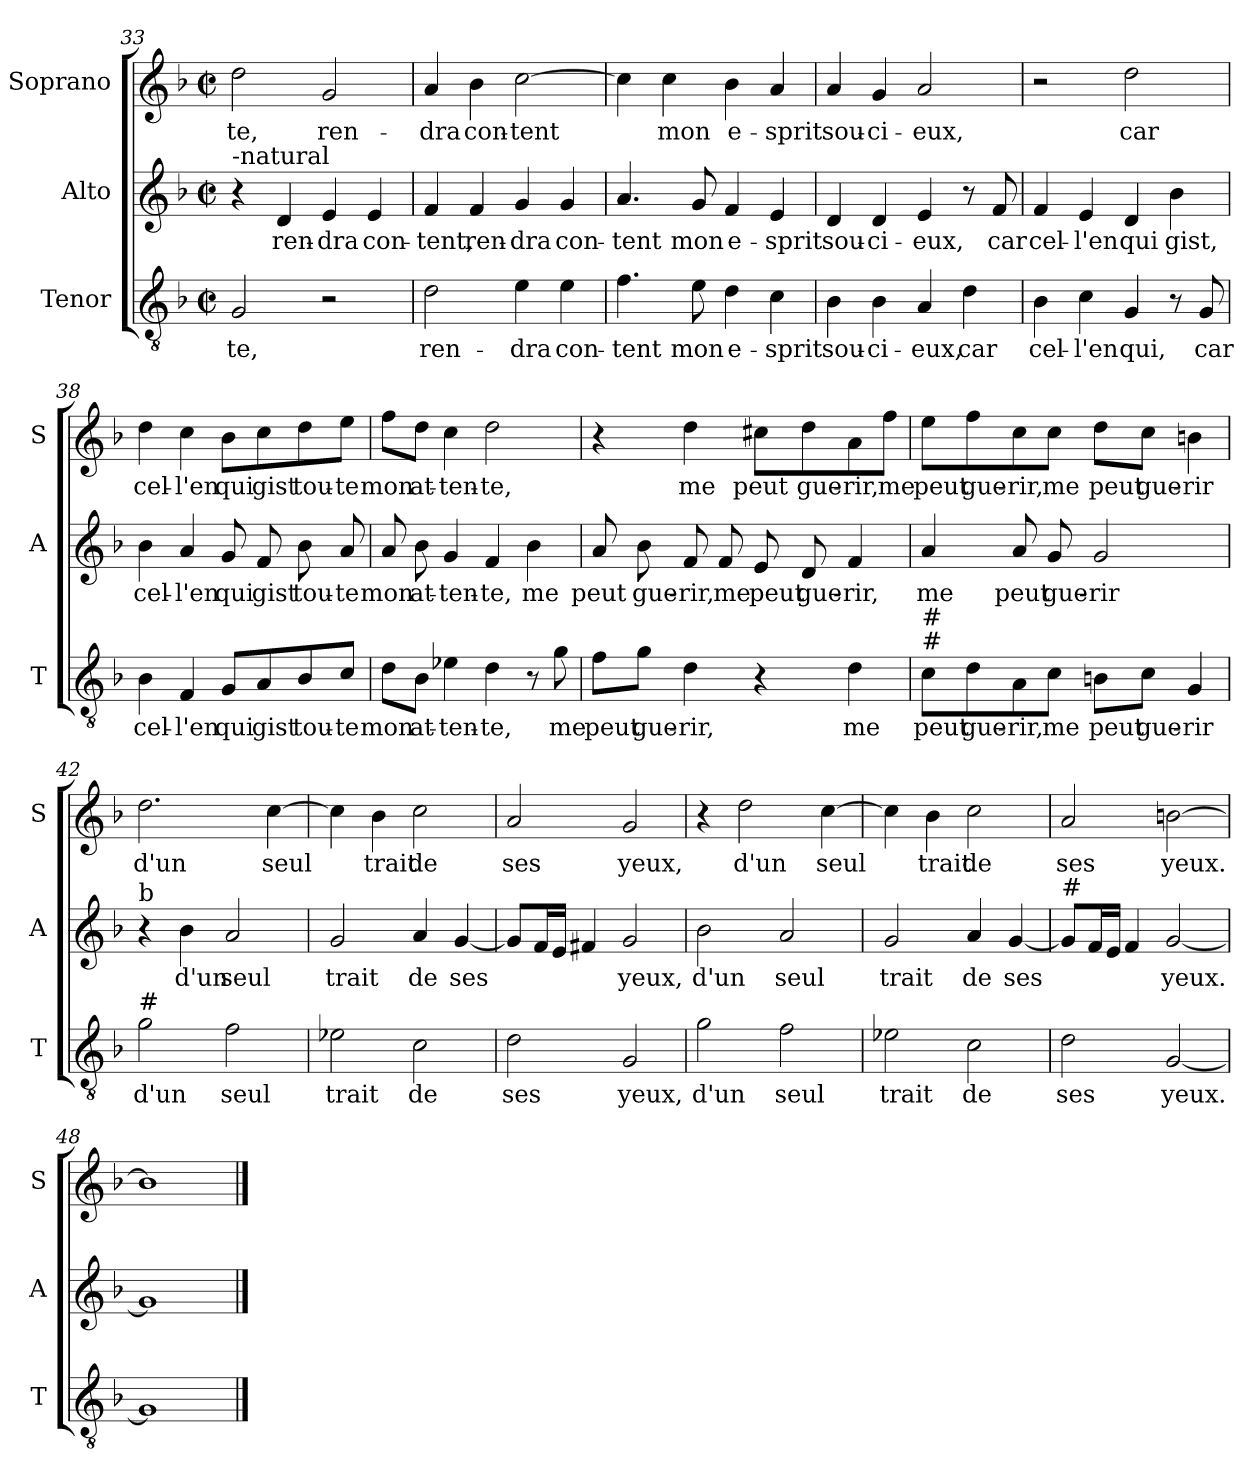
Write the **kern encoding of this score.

**kern	**text	**kern	**text	**kern	**text
*part3	*part3	*part2	*part2	*part1	*part1
*staff3	*staff3	*staff2	*staff2	*staff1	*staff1
*I"Tenor	*	*I"Alto	*	*I"Soprano	*
*I'T	*	*I'A	*	*I'S	*
*clefGv2	*	*clefG2	*	*clefG2	*
*k[b-]	*	*k[b-]	*	*k[b-]	*
*F:	*	*F:	*	*F:	*
*M2/2	*	*M2/2	*	*M2/2	*
*met(c|)	*	*met(c|)	*	*met(c|)	*
=33	=33	=33	=33	=33	=33
!	!	!LO:TX:a:t=-natural	!	!	!
!	!LO:LY:b	!	!	!	!LO:LY:b
2G/	-te,	4r	.	2dd\	-te,
!	!	!	!LO:LY:b	!	!
.	.	4d/	ren-	.	.
!	!	!	!LO:LY:b	!	!LO:LY:b
2r	.	4e/	-dra	2g/	ren-
!	!	!	!LO:LY:b	!	!
.	.	4e/	con-	.	.
!!LO:LB:g=z
=34	=34	=34	=34	=34	=34
!	!LO:LY:b	!	!LO:LY:b	!	!LO:LY:b
2d\	ren-	4f/	-tent,	4a/	-dra
!	!	!	!LO:LY:b	!	!LO:LY:b
.	.	4f/	ren-	4b-\	con-
!	!LO:LY:b	!	!LO:LY:b	!	!LO:LY:b
4e\	-dra	4g/	-dra	[2cc\	-tent
!	!LO:LY:b	!	!LO:LY:b	!	!
4e\	con-	4g/	con-	.	.
=35	=35	=35	=35	=35	=35
!	!LO:LY:b	!	!LO:LY:b	!	!
4.f\	-tent	4.a/	-tent	4cc\]	.
!	!	!	!	!	!LO:LY:b
.	.	.	.	4cc\	mon
!	!LO:LY:b	!	!LO:LY:b	!	!
8e\	mon	8g/	mon	.	.
!	!LO:LY:b	!	!LO:LY:b	!	!LO:LY:b
4d\	e-	4f/	e-	4b-\	e-
!	!LO:LY:b	!	!LO:LY:b	!	!LO:LY:b
4c\	-sprit	4e/	-sprit	4a/	-sprit
=36	=36	=36	=36	=36	=36
!	!LO:LY:b	!	!LO:LY:b	!	!LO:LY:b
4B-\	sou-	4d/	sou-	4a/	sou-
!	!LO:LY:b	!	!LO:LY:b	!	!LO:LY:b
4B-\	-ci-	4d/	-ci-	4g/	-ci-
!	!LO:LY:b	!	!LO:LY:b	!	!LO:LY:b
4A/	-eux,	4e/	-eux,	2a/	-eux,
!	!LO:LY:b	!	!	!	!
4d\	car	8r	.	.	.
!	!	!	!LO:LY:b	!	!
.	.	8f/	car	.	.
=37	=37	=37	=37	=37	=37
!	!LO:LY:b	!	!LO:LY:b	!	!
4B-\	cel-	4f/	cel-	2r	.
!	!LO:LY:b	!	!LO:LY:b	!	!
4c\	-l'en	4e/	-l'en	.	.
!	!LO:LY:b	!	!LO:LY:b	!	!LO:LY:b
4G/	qui,	4d/	qui	2dd\	car
!	!	!	!LO:LY:b	!	!
8r	.	4b-\	gist,	.	.
!	!LO:LY:b	!	!	!	!
8G/	car	.	.	.	.
=38	=38	=38	=38	=38	=38
!	!LO:LY:b	!	!LO:LY:b	!	!LO:LY:b
4B-\	cel-	4b-\	cel-	4dd\	cel-
!	!LO:LY:b	!	!LO:LY:b	!	!LO:LY:b
4F/	-l'en	4a/	-l'en	4cc\	-l'en
!	!LO:LY:b	!	!LO:LY:b	!	!LO:LY:b
8G/L	qui	8g/	qui	8b-\L	qui
!	!LO:LY:b	!	!LO:LY:b	!	!LO:LY:b
8A/	gist	8f/	gist	8cc\	gist
!	!LO:LY:b	!	!LO:LY:b	!	!LO:LY:b
8B-/	tou-	8b-\	tou-	8dd\	tou-
!	!LO:LY:b	!	!LO:LY:b	!	!LO:LY:b
8c/J	-te	8a/	-te	8ee\J	-te
!!LO:PB:g=z
=39	=39	=39	=39	=39	=39
!	!LO:LY:b	!	!LO:LY:b	!	!LO:LY:b
8d\L	mon	8a/	mon	8ff\L	mon
!	!LO:LY:b	!	!LO:LY:b	!	!LO:LY:b
8B-\J	at-	8b-\	at-	8dd\J	at-
!	!LO:LY:b	!	!LO:LY:b	!	!LO:LY:b
4e-X\	-ten-	4g/	-ten-	4cc\	-ten-
!	!LO:LY:b	!	!LO:LY:b	!	!LO:LY:b
4d\	-te,	4f/	-te,	2dd\	-te,
!	!	!	!LO:LY:b	!	!
8r	.	4b-\	me	.	.
!	!LO:LY:b	!	!	!	!
8g\	me	.	.	.	.
=40	=40	=40	=40	=40	=40
!	!LO:LY:b	!	!LO:LY:b	!	!
8f\L	peut	8a/	peut	4r	.
!	!LO:LY:b	!	!LO:LY:b	!	!
8g\J	gue-	8b-\	gue-	.	.
!	!LO:LY:b	!	!LO:LY:b	!	!LO:LY:b
4d\	-rir,	8f/	-rir,	4dd\	me
!	!	!	!LO:LY:b	!	!
.	.	8f/	me	.	.
!	!	!	!LO:LY:b	!	!LO:LY:b
4r	.	8e/	peut	8cc#X\L	peut
!	!	!	!LO:LY:b	!	!LO:LY:b
.	.	8d/	gue-	8dd\	gue-
!	!LO:LY:b	!	!LO:LY:b	!	!LO:LY:b
4d\	me	4f/	-rir,	8a\	-rir,
!	!	!	!	!	!LO:LY:b
.	.	.	.	8ff\J	me
=41	=41	=41	=41	=41	=41
!LO:TX:a:t=#	!	!	!	!	!
!LO:TX:a:t=#	!	!	!	!	!
!	!LO:LY:b	!	!LO:LY:b	!	!LO:LY:b
8c\L	peut	4a/	me	8ee\L	peut
!	!LO:LY:b	!	!	!	!LO:LY:b
8d\	gue-	.	.	8ff\	gue-
!	!LO:LY:b	!	!LO:LY:b	!	!LO:LY:b
8A\	-rir,	8a/	peut	8cc\	-rir,
!	!LO:LY:b	!	!LO:LY:b	!	!LO:LY:b
8c\J	me	8g/	gue-	8cc\J	me
!	!LO:LY:b	!	!LO:LY:b	!	!LO:LY:b
8Bn\L	peut	2g/	-rir	8dd\L	peut
!	!LO:LY:b	!	!	!	!LO:LY:b
8c\J	gue-	.	.	8cc\J	gue-
!	!LO:LY:b	!	!	!	!LO:LY:b
4G/	-rir	.	.	4bn\	-rir
=42	=42	=42	=42	=42	=42
!	!	!LO:TX:a:t=b	!	!	!
!LO:TX:a:t=#	!	!	!	!	!
!	!LO:LY:b	!	!	!	!LO:LY:b
2g\	d'un	4r	.	2.dd\	d'un
!	!	!	!LO:LY:b	!	!
.	.	4b-\	d'un	.	.
!	!LO:LY:b	!	!LO:LY:b	!	!
2f\	seul	2a/	seul	.	.
!	!	!	!	!	!LO:LY:b
.	.	.	.	[4cc\	seul
!!LO:LB:g=z
=43	=43	=43	=43	=43	=43
!	!LO:LY:b	!	!LO:LY:b	!	!
2e-X\	trait	2g/	trait	4cc\]	.
!	!	!	!	!	!LO:LY:b
.	.	.	.	4b-\	trait
!	!LO:LY:b	!	!LO:LY:b	!	!LO:LY:b
2c\	de	4a/	de	2cc\	de
!	!	!	!LO:LY:b	!	!
.	.	[4g/	ses	.	.
=44	=44	=44	=44	=44	=44
!	!LO:LY:b	!	!	!	!LO:LY:b
2d\	ses	8g/L]	.	2a/	ses
.	.	16f/L	.	.	.
.	.	16e/JJ	.	.	.
.	.	4f#X/	.	.	.
!	!LO:LY:b	!	!LO:LY:b	!	!LO:LY:b
2G/	yeux,	2g/	yeux,	2g/	yeux,
=45	=45	=45	=45	=45	=45
!	!LO:LY:b	!	!LO:LY:b	!	!
2g\	d'un	2b-\	d'un	4r	.
!	!	!	!	!	!LO:LY:b
.	.	.	.	2dd\	d'un
!	!LO:LY:b	!	!LO:LY:b	!	!
2f\	seul	2a/	seul	.	.
!	!	!	!	!	!LO:LY:b
.	.	.	.	[4cc\	seul
=46	=46	=46	=46	=46	=46
!	!LO:LY:b	!	!LO:LY:b	!	!
2e-X\	trait	2g/	trait	4cc\]	.
!	!	!	!	!	!LO:LY:b
.	.	.	.	4b-\	trait
!	!LO:LY:b	!	!LO:LY:b	!	!LO:LY:b
2c\	de	4a/	de	2cc\	de
!	!	!	!LO:LY:b	!	!
.	.	[4g/	ses	.	.
=47	=47	=47	=47	=47	=47
!	!	!LO:TX:a:t=#	!	!	!
!	!LO:LY:b	!	!	!	!LO:LY:b
2d\	ses	8g/L]	.	2a/	ses
.	.	16f/L	.	.	.
.	.	16e/JJ	.	.	.
.	.	4f/	.	.	.
!	!LO:LY:b	!	!LO:LY:b	!	!LO:LY:b
[2G/	yeux.	[2g/	yeux.	[2bn\	yeux.
=48	=48	=48	=48	=48	=48
1G]	.	1g]	.	1b]	.
==	==	==	==	==	==
*-	*-	*-	*-	*-	*-
